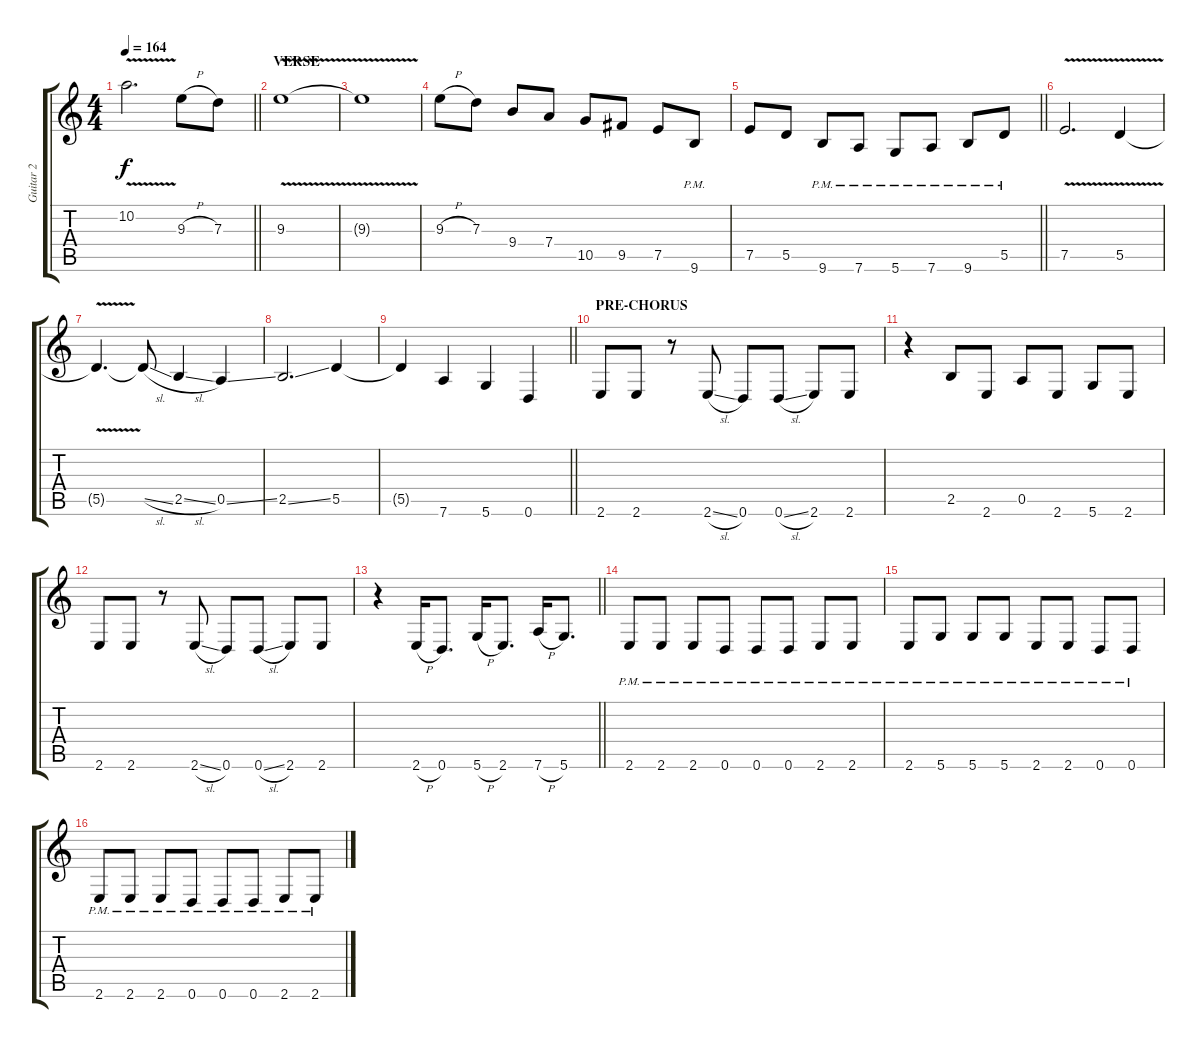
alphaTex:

\track ("Guitar 2" "Guitar 2") {instrument overdrivenguitar}
\staff {score tabs}
\tuning (E4 B3 G3 D3 A2 D2) {hide}
\ts (4 4)
\tempo 164
\clef g2
\barLineRight lightlight
\ks c
10.2{v}.2{d dy f} 9.3{h}.8 7.3.8 |
\section ("" "VERSE")
9.3{v}.1 |
9.3{t}.1 |
9.3{h}.8 7.3.8 9.4.8 7.4.8 10.5.8 9.5.8 7.5.8 9.6{pm}.8 |
\barLineRight lightlight
7.5.8 5.5.8 9.6{pm}.8 7.6{pm}.8 5.6{pm}.8 7.6{pm}.8 9.6{pm}.8 5.5{pm}.8 |
7.5{v}.2{d} 5.5{v}.4 |
5.5{t}.4{d} 5.5{sl t}.8 2.5{sl}.4 0.5{ss}.4 |
2.5{ss}.2{d} 5.5.4 |
\barLineRight lightlight
5.5{t}.4 7.6.4{volume 16} 5.6.4 0.6.4 |
\section ("" "PRE-CHORUS")
2.6.8 2.6.8 r.8 2.6{sl}.8 0.6.8 0.6{sl}.8 2.6.8 2.6.8 |
r.4 2.5.8 2.6.8 0.5.8 2.6.8 5.6.8 2.6.8 |
2.6.8 2.6.8 r.8 2.6{sl}.8 0.6.8 0.6{sl}.8 2.6.8 2.6.8 |
\barLineRight lightlight
r.4 2.6{h}.16 0.6.8{d} 5.6{h}.16 2.6.8{d} 7.6{h}.16 5.6.8{d} |
2.6{pm}.8 2.6{pm}.8 2.6{pm}.8 0.6{pm}.8 0.6{pm}.8 0.6{pm}.8 2.6{pm}.8 2.6{pm}.8 |
2.6{pm}.8 5.6{pm}.8 5.6{pm}.8 5.6{pm}.8 2.6{pm}.8 2.6{pm}.8 0.6{pm}.8 0.6{pm}.8 |
2.6{pm}.8 2.6{pm}.8 2.6{pm}.8 0.6{pm}.8 0.6{pm}.8 0.6{pm}.8 2.6{pm}.8 2.6{pm}.8
